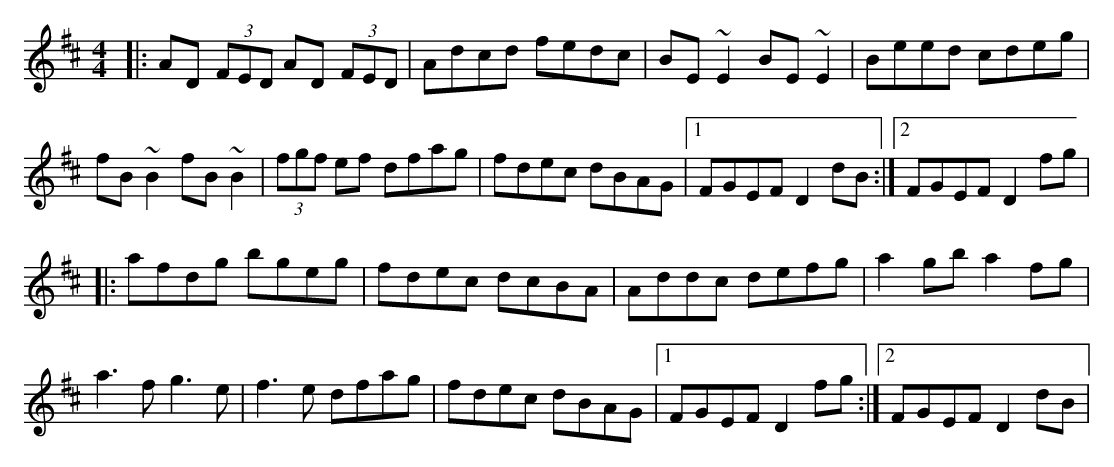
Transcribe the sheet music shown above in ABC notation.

X:1
M:4/4
K:D
|:AD (3FED AD (3FED|Adcd fedc|BE ~E2 BE ~E2|Beed cdeg|
fB ~B2 fB ~B2|(3fgf ef dfag|fdec dBAG|1 FGEF D2 dB:|2 FGEF D2 fg|
|:afdg bgeg|fdec dcBA|Addc defg|a2 gb a2fg|
a3 f g3 e|f3 e dfag|fdec dBAG|1 FGEF D2fg:|2 FGEF D2 dB|
